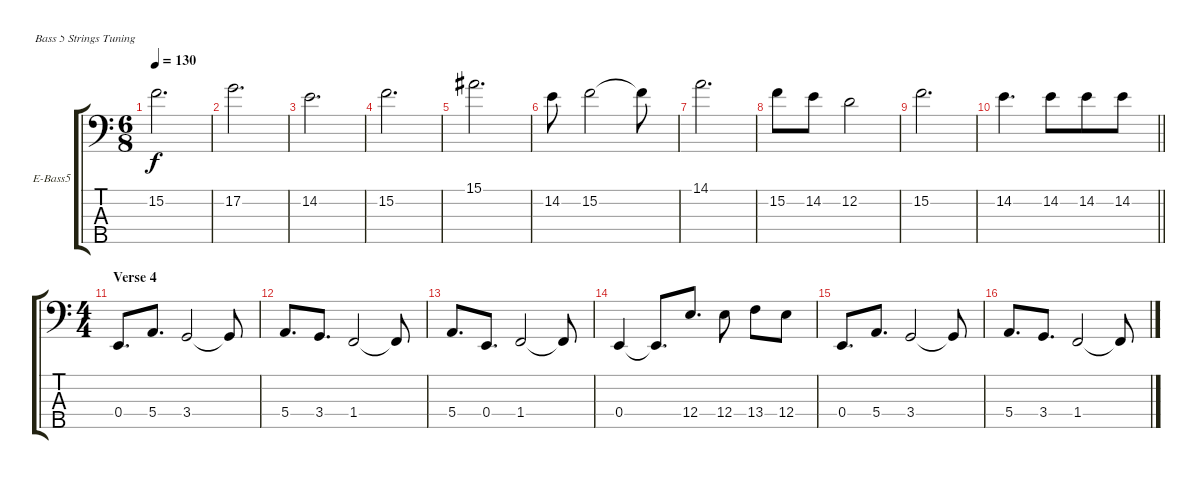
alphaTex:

\bracketExtendMode groupsimilarinstruments
\firstSystemTrackNameOrientation horizontal
\otherSystemsTrackNameOrientation horizontal
\track ("bass (Andrey Stefnuk)" "E-Bass5") {instrument electricbassfinger}
\staff {score tabs}
\tuning (G2 D2 A1 E1 B0)
\ts (6 8)
\tempo 130
\clef f4
\ks aminor
15.2.2{d dy f} |
17.2.2{d} |
14.2.2{d} |
15.2.2{d} |
15.1.2{d} |
14.2.8 15.2.2 15.2{t}.8 |
14.1.2{d} |
15.2.8 14.2.8 12.2.2 |
15.2.2{d} |
\barLineRight lightlight
14.2.4{d} 14.2.8 14.2.8 14.2.8 |
\ts (4 4)
\beaming (8 2 2 2 2)
\section ("" "Verse 4")
0.4.8{d} 5.4.8{d} 3.4.2 3.4{t}.8 |
5.4.8{d} 3.4.8{d} 1.4.2 1.4{t}.8 |
5.4.8{d} 0.4.8{d} 1.4.2 1.4{t}.8 |
0.4.4 0.4{t}.8{d} 12.4.8{d} 12.4.8 13.4.8 12.4.8 |
0.4.8{d} 5.4.8{d} 3.4.2 3.4{t}.8 |
5.4.8{d} 3.4.8{d} 1.4.2 1.4{t}.8
